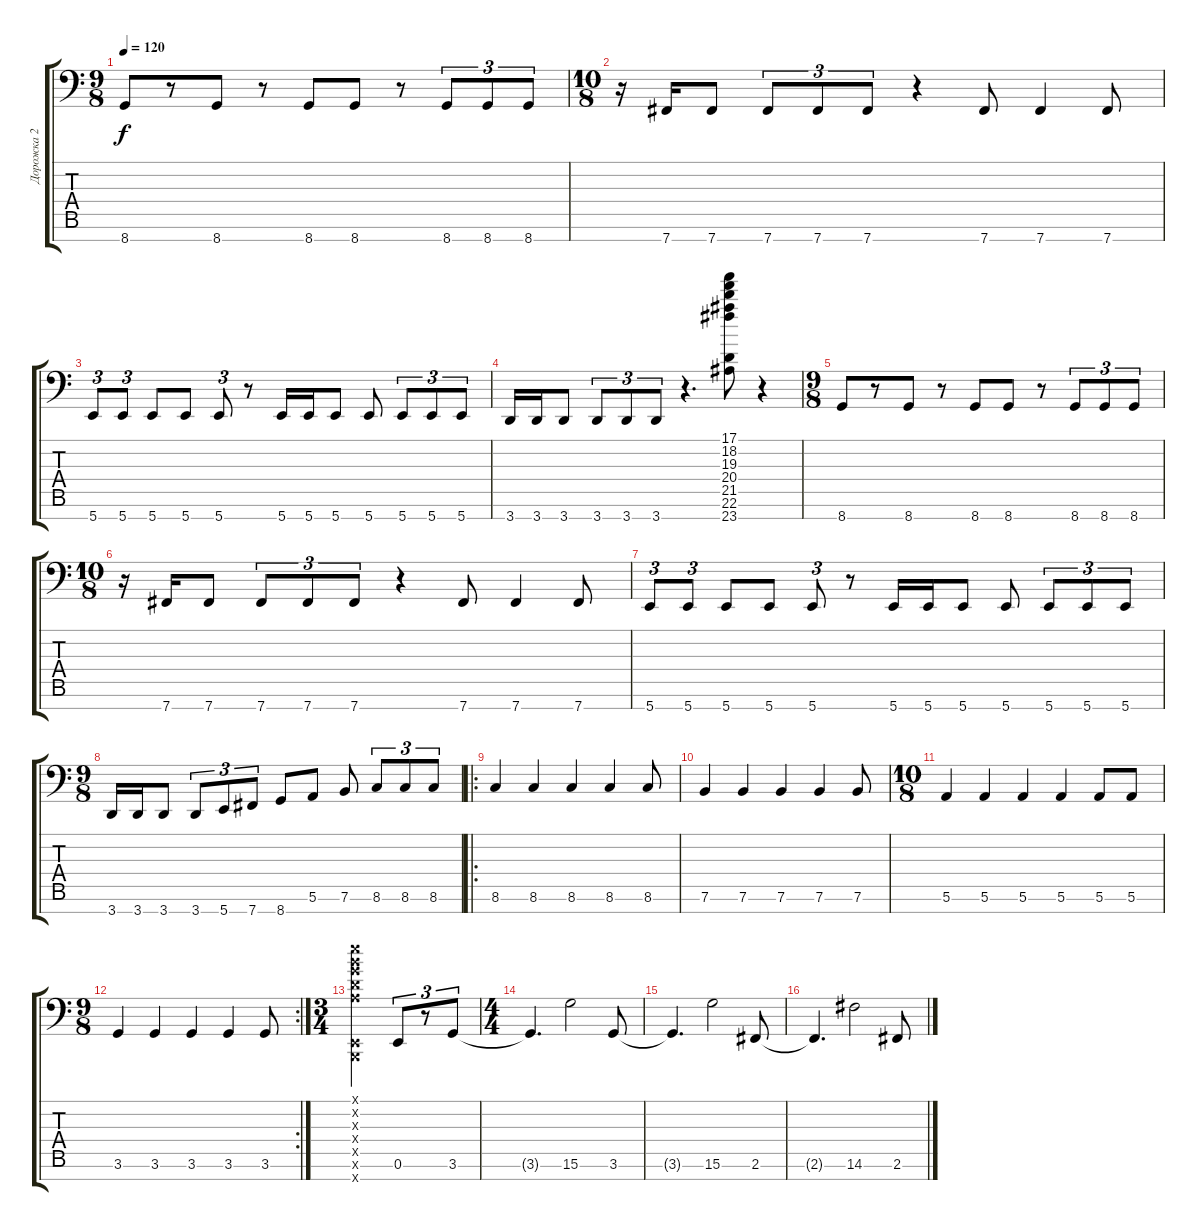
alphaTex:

\track ("Дорожка 2" "Дорожка 2") {instrument electricguitarclean}
\staff {score tabs}
\tuning (E4 B3 G3 D3 A2 E1 B0) {hide}
\ts (9 8)
\tempo 120
\clef f4
\ks c
8.7.8{dy f} r.8 8.7.8 r.8 8.7.8 8.7.8 r.8 8.7.8{tu (3 2)} 8.7.8{tu (3 2)} 8.7.8{tu (3 2)} |
\ts (10 8)
r.16 7.7.16 7.7.8 7.7.8{tu (3 2)} 7.7.8{tu (3 2)} 7.7.8{tu (3 2)} r.4 7.7.8 7.7.4 7.7.8 |
5.7.8{tu (3 2)} 5.7.8{tu (3 2)} 5.7.8 5.7.8 5.7.8{tu (3 2)} r.8 5.7.16 5.7.16 5.7.8 5.7.8 5.7.8{tu (3 2)} 5.7.8{tu (3 2)} 5.7.8{tu (3 2)} |
3.7.16 3.7.16 3.7.8 3.7.8{tu (3 2)} 3.7.8{tu (3 2)} 3.7.8{tu (3 2)} r.4{d} (17.1 18.2 19.3 20.4 21.5 22.6 23.7).8 r.4 |
\ts (9 8)
8.7.8 r.8 8.7.8 r.8 8.7.8 8.7.8 r.8 8.7.8{tu (3 2)} 8.7.8{tu (3 2)} 8.7.8{tu (3 2)} |
\ts (10 8)
r.16 7.7.16 7.7.8 7.7.8{tu (3 2)} 7.7.8{tu (3 2)} 7.7.8{tu (3 2)} r.4 7.7.8 7.7.4 7.7.8 |
5.7.8{tu (3 2)} 5.7.8{tu (3 2)} 5.7.8 5.7.8 5.7.8{tu (3 2)} r.8 5.7.16 5.7.16 5.7.8 5.7.8 5.7.8{tu (3 2)} 5.7.8{tu (3 2)} 5.7.8{tu (3 2)} |
\ts (9 8)
3.7.16 3.7.16 3.7.8 3.7.8{tu (3 2)} 5.7.8{tu (3 2)} 7.7.8{tu (3 2)} 8.7.8 5.6.8 7.6.8 8.6.8{tu (3 2)} 8.6.8{tu (3 2)} 8.6.8{tu (3 2)} |
\ro
8.6.4 8.6.4 8.6.4 8.6.4 8.6.8 |
7.6.4 7.6.4 7.6.4 7.6.4 7.6.8 |
\ts (10 8)
5.6.4 5.6.4 5.6.4 5.6.4 5.6.8 5.6.8 |
\rc 2
\ts (9 8)
3.6.4 3.6.4 3.6.4 3.6.4 3.6.8 |
\ts (3 4)
(0.1{x} 0.2{x} 0.3{x} 0.4{x} 0.5{x} 0.6{x} 0.7{x}).2 0.6.8{tu (3 2)} r.8{tu (3 2)} 3.6.8{tu (3 2)} |
\ts (4 4)
3.6{t}.4{d} 15.6.2 3.6.8 |
3.6{t}.4{d} 15.6.2 2.6.8 |
2.6{t}.4{d} 14.6.2 2.6.8
